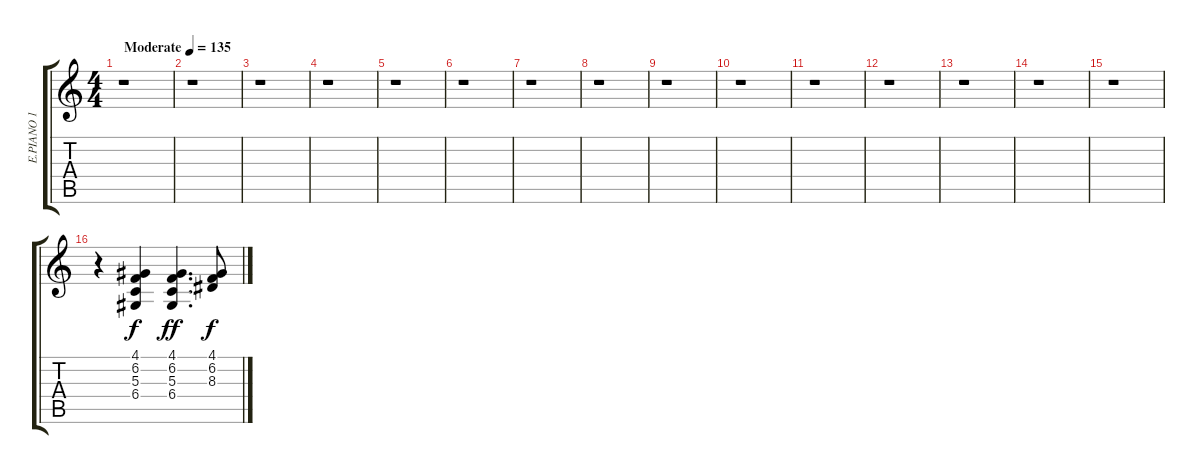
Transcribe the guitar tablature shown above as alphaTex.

\track ("E.PIANO 1" "E.PIANO 1") {instrument electricpiano1}
\staff {score tabs}
\tuning (E4 B3 G3 D3 A2 E2) {hide}
\ts (4 4)
\tempo (135 "Moderate")
\clef g2
\ks c
r.1{dy f instrument electricpiano1} |
r.1 |
r.1 |
r.1 |
r.1 |
r.1 |
r.1 |
r.1 |
r.1 |
r.1 |
r.1 |
r.1 |
r.1 |
r.1 |
r.1 |
r.4 (4.1 6.2 5.3 6.4).4 (4.1 6.2 5.3 6.4).4{d dy ff} (4.1 6.2 8.3).8{dy f}
